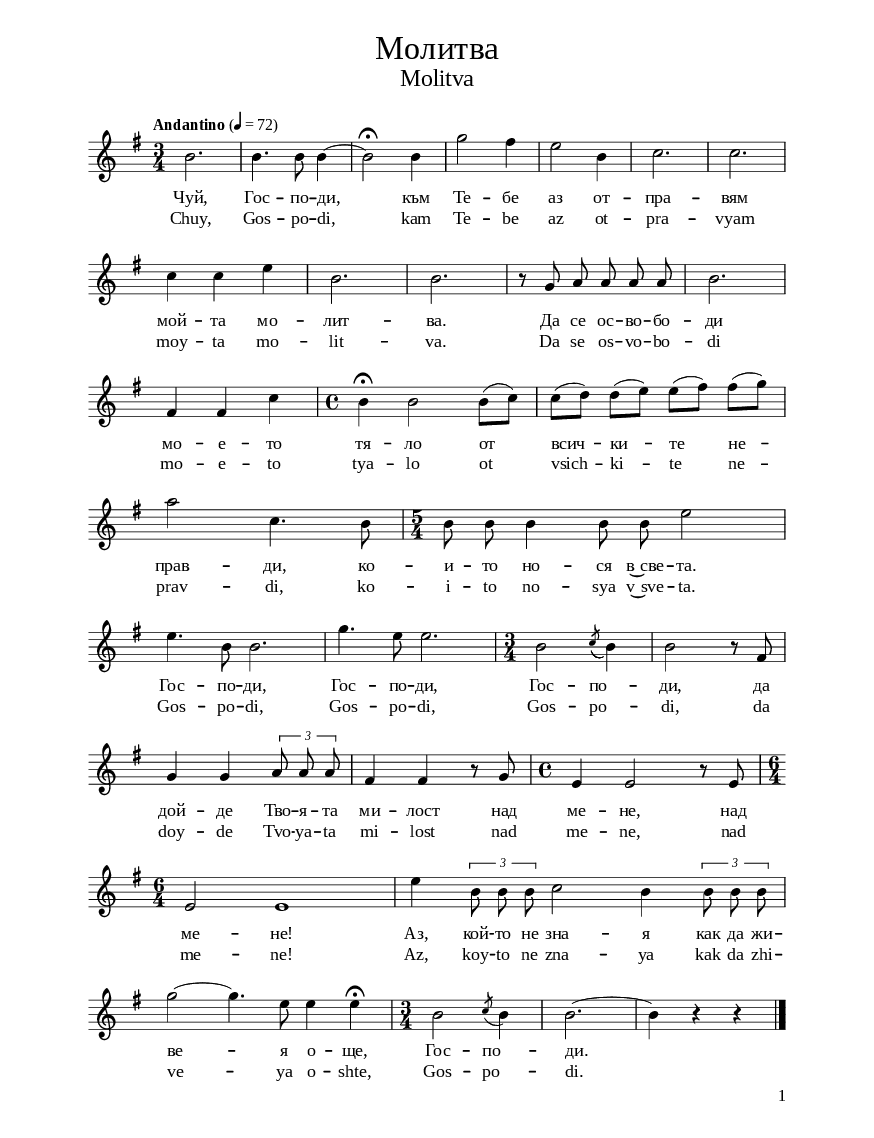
\version "2.24.1"

% include paper part and global functions
\include "include/globals.ily"

\bookpart {
  \label #'ref178
  \tocItem \markup "Молитва (Чуй, Господи) – Molitva (Chuy, Gospodi)"
  \include "include/bookpart-paper.ily"
  \score {
    \include "include/score-layout.ily"

    \new Voice \absolute {
      \clef treble
      \key g \major
      \time 3/4
      \tempoFunc "Andantino" 4 "72"
      \autoBeamOff
      
      b'2. | % 2
      b'4.  b'8  b'4 ~ | % 3
      b'2 ^\fermata  b'4 | % 4
      g''2  fis''4 | % 5
      e''2  b'4 | % 6
      c''2. | % 7
      c''2. \break | % 8
      c''4  c''4  e''4 | % 9
      b'2. |
      b'2. | % 11
      r8  g'8  a'8  a'8  a'8  a'8 | % 12
      b'2. \break | % 13
      fis'4  fis'4  c''4 | % 14
      \time 4/4  | % 14
      b'4 ^\fermata  b'2  b'8 ( [
      c''8 ) ] | % 15
      c''8 ( [  d''8 ) ]  d''8 ( [
      e''8 ) ]  e''8 ( [  fis''8 ) ]  fis''8 (
      [  g''8 ) ] \break | % 16
      a''2  c''4.  b'8 | % 17
      \time 5/4  | % 17
      b'8  b'8  b'4  b'8  b'8
      e''2 \break | % 18
      e''4.  b'8  b'2. | % 19
      g''4.  e''8  e''2. |
      \time 3/4  |
      b'2 \acciaccatura {  c''8 ( }  b'4 ) | % 21
      b'2 r8  fis'8 \break | % 22
      g'4  g'4
      \times 2/3  {
        a'8   a'8  a'8
      }
      | % 23
      fis'4  fis'4 r8  g'8 | % 24
      \time 4/4  | % 24
      e'4  e'2 r8  e'8 \break | % 25
      \time 6/4  | % 25
      e'2 e'1 | % 26
      e''4
      \tupletUp
      \times 2/3  {
        b'8   b'8  b'8
      }
      c''2  b'4
      \times 2/3  {
        b'8  b'8  b'8
      }
      \break | % 27
      g''2 ~  g''4.  e''8  e''4
      e''4 ^\fermata | % 28
      \time 3/4  | % 28
      b'2 \acciaccatura {  c''8 }  b'4 | % 29
      b'2. ~ |
      b'4 r4 r4 \bar "|."
    }


    \addlyrics { Чуй, Гос -- по -- ди,  към Те --
      бе аз от -- пра -- вям мой -- та
      мо -- лит -- ва. Да се ос -- во --
      бо -- ди мо -- е -- то тя -- ло от
      всич -- ки -- те  не
      -- прав -- ди, ко -- и -- то но --
      ся в~све -- та. Гос -- по -- ди,
      Гос -- по -- ди, Гос -- по -- ди,
      да дой -- де Тво -- я -- та ми --
      лост над ме -- не, над ме -- не!
      Аз, кой -- то не зна -- я как да
      жи -- ве -- я о -- ще, Гос --
      по -- ди.}
    \addlyrics {Chuy, Gos -- po -- di,  kam Te --
      be az ot -- pra -- vyam moy -- ta
      mo -- lit -- va. Da se os -- vo --
      bo -- di mo -- e -- to tya -- lo ot
      vsich -- ki -- te  ne
      -- prav -- di, ko -- i -- to no --
      sya v~sve -- ta. Gos -- po -- di,
      Gos -- po -- di, Gos -- po -- di,
      da doy -- de Tvo -- ya -- ta mi --
      lost nad me -- ne, nad me -- ne!
      Az, koy -- to ne zna -- ya kak da
      zhi -- ve -- ya o -- shte, Gos --
      po -- di.}


   \header {
      title = \titleFunc "Молитва" "Molitva"
    }


    \midi{}

  } % score



  % include foreign translation(s) of the song
  \version "2.24.1"

\markup \fill-line { \fontsize #deTitleFontSize "Gebet" }
\markup \null
\markup \null
\markup \fontsize #deCoupletFontSize {
  \hspace #10
  \override #`(baseline-skip . ,deCoupletBaselineSkip)

  \column { 

    \line { " "Höre, Herr, an Dich richte ich mein Gebet. }

    \line { " "Mein Körper befreie sich von allen Ungerechtigkeiten, }

    \line { " "die ich in die Welt bringe. }

    \line { " "Herr, Herr, Herr, Deine Barmherzigkeit komme,}

    \line { " "über mich, über mich.}

    \line { " "Ich, der ich noch nicht weiß,}

    \line { " "wie ich leben soll.}


}

}


} % bookpart

% Più mosso
%
